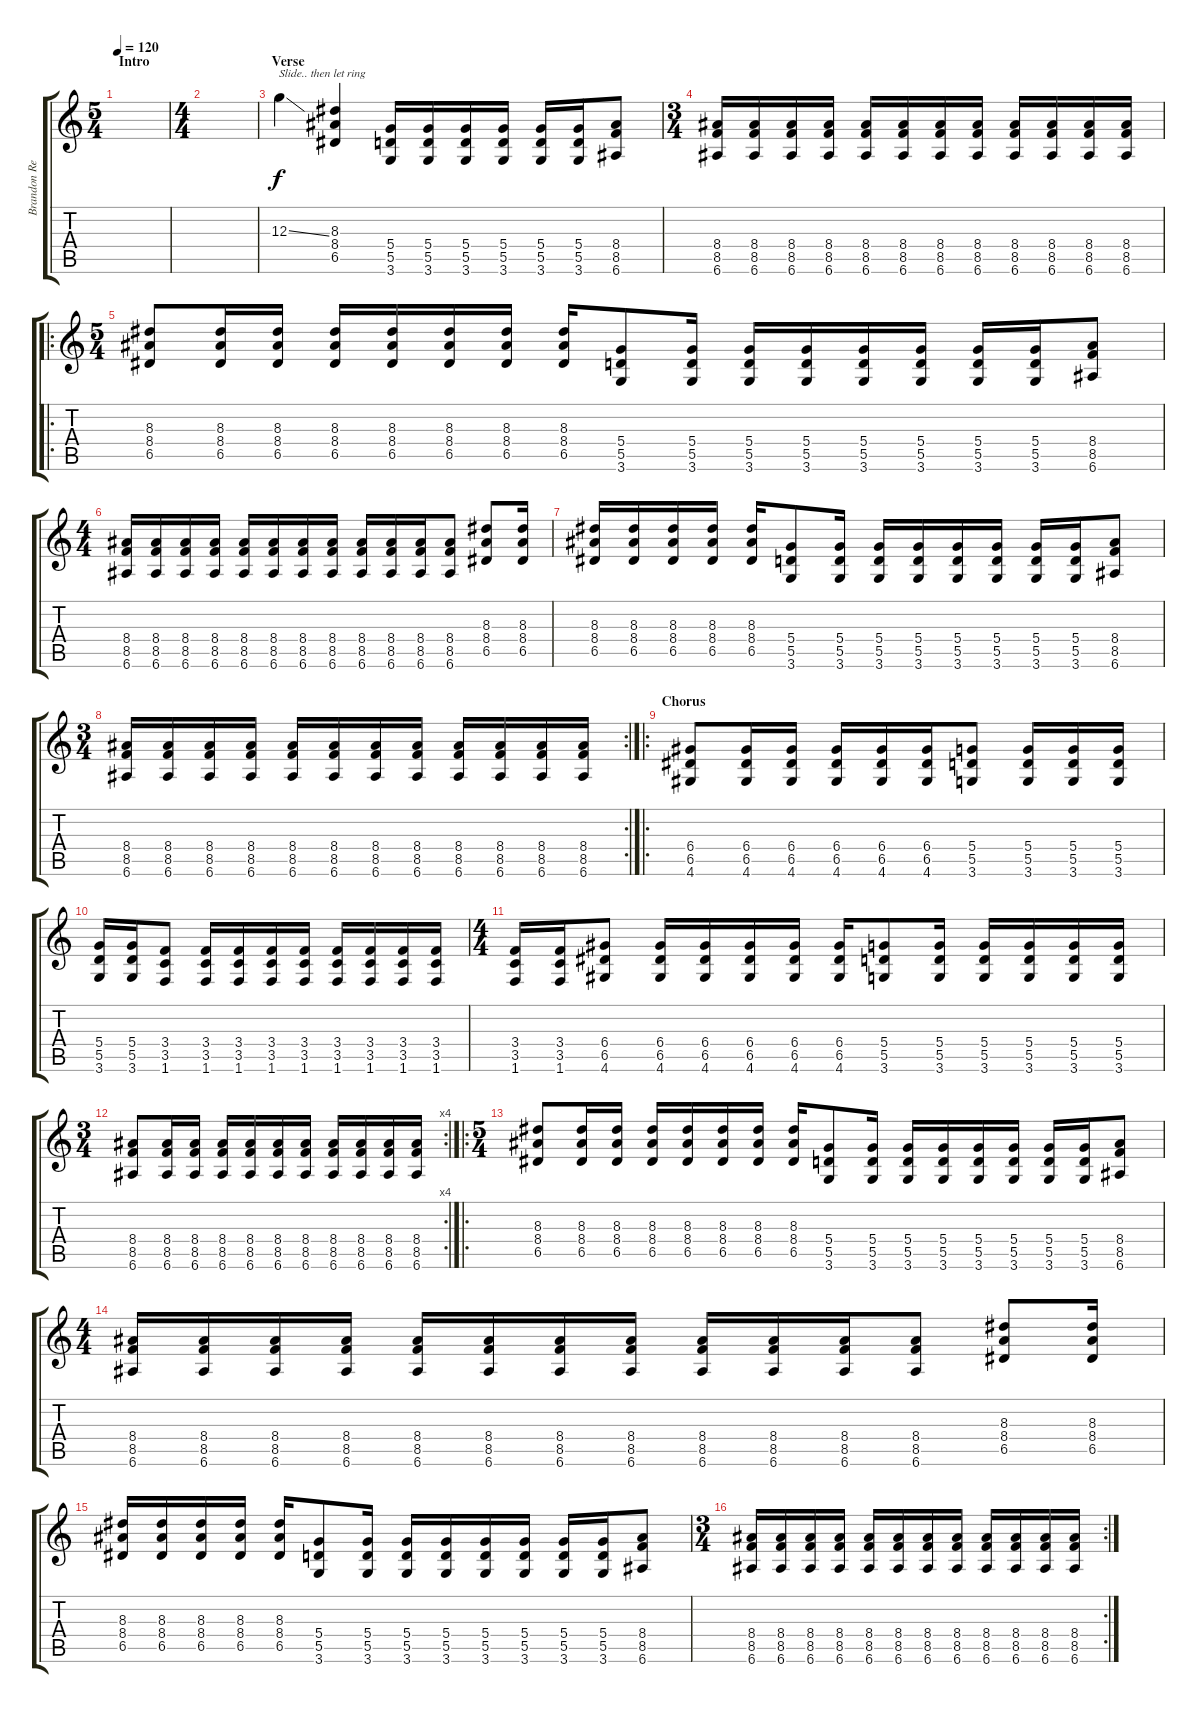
\track ("Brandon Reilly" "Brandon Re") {instrument distortionguitar}
\staff {score tabs}
\tuning (E4 B3 G3 D3 A2 E2) {hide}
\ts (5 4)
\section ("" "Intro")
\tempo 120
\clef g2
\ks c
|
\ts (4 4)
|
\section ("" "Verse")
12.3{ss}.4{txt "Slide.. then let ring"} (8.3 8.4 6.5).4 (5.4 5.5 3.6).16 (5.4 5.5 3.6).16 (5.4 5.5 3.6).16 (5.4 5.5 3.6).16 (5.4 5.5 3.6).16 (5.4 5.5 3.6).16 (8.4 8.5 6.6).8 |
\ts (3 4)
(8.4 8.5 6.6).16 (8.4 8.5 6.6).16 (8.4 8.5 6.6).16 (8.4 8.5 6.6).16 (8.4 8.5 6.6).16 (8.4 8.5 6.6).16 (8.4 8.5 6.6).16 (8.4 8.5 6.6).16 (8.4 8.5 6.6).16 (8.4 8.5 6.6).16 (8.4 8.5 6.6).16 (8.4 8.5 6.6).16 |
\ro
\ts (5 4)
(8.3 8.4 6.5).8 (8.3 8.4 6.5).16 (8.3 8.4 6.5).16 (8.3 8.4 6.5).16 (8.3 8.4 6.5).16 (8.3 8.4 6.5).16 (8.3 8.4 6.5).16 (8.3 8.4 6.5).16 (5.4 5.5 3.6).8 (5.4 5.5 3.6).16 (5.4 5.5 3.6).16 (5.4 5.5 3.6).16 (5.4 5.5 3.6).16 (5.4 5.5 3.6).16 (5.4 5.5 3.6).16 (5.4 5.5 3.6).16 (8.4 8.5 6.6).8 |
\ts (4 4)
(8.4 8.5 6.6).16 (8.4 8.5 6.6).16 (8.4 8.5 6.6).16 (8.4 8.5 6.6).16 (8.4 8.5 6.6).16 (8.4 8.5 6.6).16 (8.4 8.5 6.6).16 (8.4 8.5 6.6).16 (8.4 8.5 6.6).16 (8.4 8.5 6.6).16 (8.4 8.5 6.6).16 (8.4 8.5 6.6).8 (8.3 8.4 6.5).8 (8.3 8.4 6.5).16 |
(8.3 8.4 6.5).16 (8.3 8.4 6.5).16 (8.3 8.4 6.5).16 (8.3 8.4 6.5).16 (8.3 8.4 6.5).16 (5.4 5.5 3.6).8 (5.4 5.5 3.6).16 (5.4 5.5 3.6).16 (5.4 5.5 3.6).16 (5.4 5.5 3.6).16 (5.4 5.5 3.6).16 (5.4 5.5 3.6).16 (5.4 5.5 3.6).16 (8.4 8.5 6.6).8 |
\rc 2
\ts (3 4)
(8.4 8.5 6.6).16 (8.4 8.5 6.6).16 (8.4 8.5 6.6).16 (8.4 8.5 6.6).16 (8.4 8.5 6.6).16 (8.4 8.5 6.6).16 (8.4 8.5 6.6).16 (8.4 8.5 6.6).16 (8.4 8.5 6.6).16 (8.4 8.5 6.6).16 (8.4 8.5 6.6).16 (8.4 8.5 6.6).16 |
\ro
\section ("" "Chorus")
(6.4 6.5 4.6).8 (6.4 6.5 4.6).16 (6.4 6.5 4.6).16 (6.4 6.5 4.6).16 (6.4 6.5 4.6).16 (6.4 6.5 4.6).16 (5.4 5.5 3.6).8 (5.4 5.5 3.6).16 (5.4 5.5 3.6).16 (5.4 5.5 3.6).16 |
(5.4 5.5 3.6).16 (5.4 5.5 3.6).16 (3.4 3.5 1.6).8 (3.4 3.5 1.6).16 (3.4 3.5 1.6).16 (3.4 3.5 1.6).16 (3.4 3.5 1.6).16 (3.4 3.5 1.6).16 (3.4 3.5 1.6).16 (3.4 3.5 1.6).16 (3.4 3.5 1.6).16 |
\ts (4 4)
(3.4 3.5 1.6).16 (3.4 3.5 1.6).16 (6.4 6.5 4.6).8 (6.4 6.5 4.6).16 (6.4 6.5 4.6).16 (6.4 6.5 4.6).16 (6.4 6.5 4.6).16 (6.4 6.5 4.6).16 (5.4 5.5 3.6).8 (5.4 5.5 3.6).16 (5.4 5.5 3.6).16 (5.4 5.5 3.6).16 (5.4 5.5 3.6).16 (5.4 5.5 3.6).16 |
\rc 4
\ts (3 4)
(8.4 8.5 6.6).8 (8.4 8.5 6.6).16 (8.4 8.5 6.6).16 (8.4 8.5 6.6).16 (8.4 8.5 6.6).16 (8.4 8.5 6.6).16 (8.4 8.5 6.6).16 (8.4 8.5 6.6).16 (8.4 8.5 6.6).16 (8.4 8.5 6.6).16 (8.4 8.5 6.6).16 |
\ro
\ts (5 4)
(8.3 8.4 6.5).8 (8.3 8.4 6.5).16 (8.3 8.4 6.5).16 (8.3 8.4 6.5).16 (8.3 8.4 6.5).16 (8.3 8.4 6.5).16 (8.3 8.4 6.5).16 (8.3 8.4 6.5).16 (5.4 5.5 3.6).8 (5.4 5.5 3.6).16 (5.4 5.5 3.6).16 (5.4 5.5 3.6).16 (5.4 5.5 3.6).16 (5.4 5.5 3.6).16 (5.4 5.5 3.6).16 (5.4 5.5 3.6).16 (8.4 8.5 6.6).8 |
\ts (4 4)
(8.4 8.5 6.6).16 (8.4 8.5 6.6).16 (8.4 8.5 6.6).16 (8.4 8.5 6.6).16 (8.4 8.5 6.6).16 (8.4 8.5 6.6).16 (8.4 8.5 6.6).16 (8.4 8.5 6.6).16 (8.4 8.5 6.6).16 (8.4 8.5 6.6).16 (8.4 8.5 6.6).16 (8.4 8.5 6.6).8 (8.3 8.4 6.5).8 (8.3 8.4 6.5).16 |
(8.3 8.4 6.5).16 (8.3 8.4 6.5).16 (8.3 8.4 6.5).16 (8.3 8.4 6.5).16 (8.3 8.4 6.5).16 (5.4 5.5 3.6).8 (5.4 5.5 3.6).16 (5.4 5.5 3.6).16 (5.4 5.5 3.6).16 (5.4 5.5 3.6).16 (5.4 5.5 3.6).16 (5.4 5.5 3.6).16 (5.4 5.5 3.6).16 (8.4 8.5 6.6).8 |
\rc 2
\ts (3 4)
(8.4 8.5 6.6).16 (8.4 8.5 6.6).16 (8.4 8.5 6.6).16 (8.4 8.5 6.6).16 (8.4 8.5 6.6).16 (8.4 8.5 6.6).16 (8.4 8.5 6.6).16 (8.4 8.5 6.6).16 (8.4 8.5 6.6).16 (8.4 8.5 6.6).16 (8.4 8.5 6.6).16 (8.4 8.5 6.6).16
